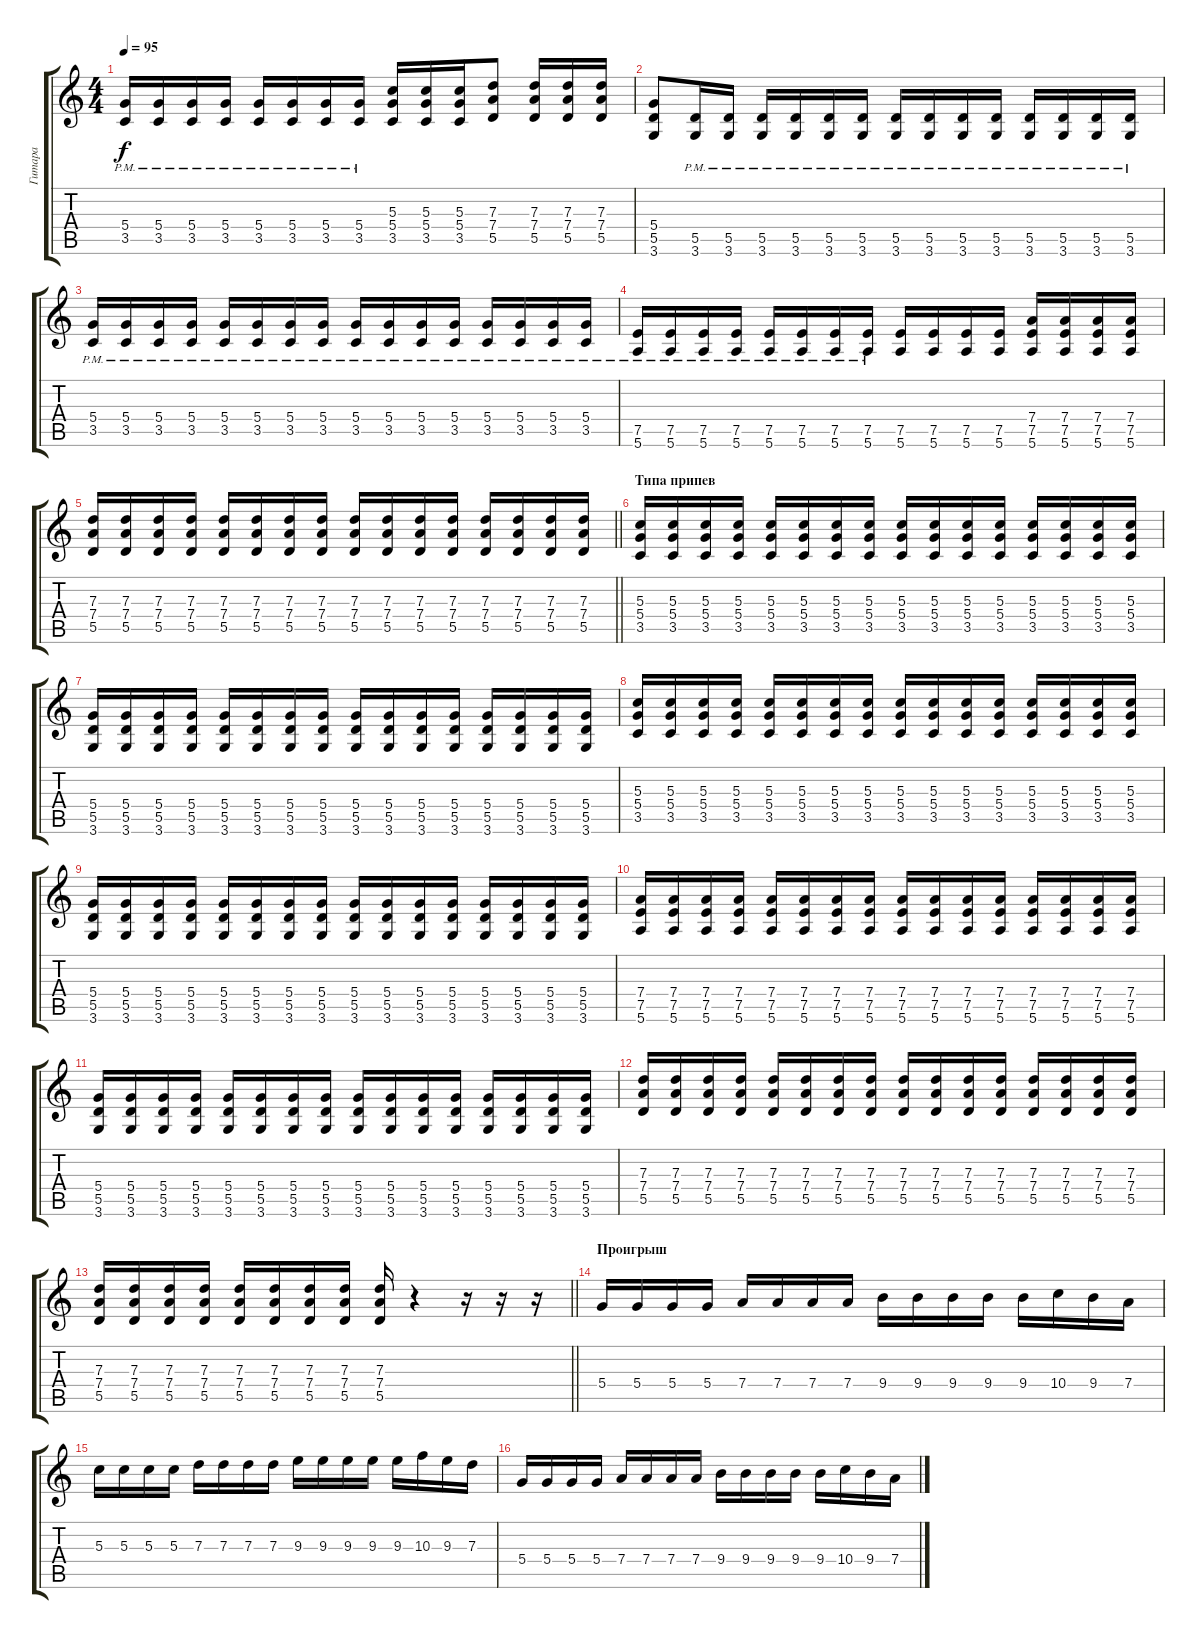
\track ("Гитара" "Гитара") {instrument overdrivenguitar}
\staff {score tabs}
\tuning (E4 B3 G3 D3 A2 E2) {hide}
\ts (4 4)
\tempo 95
\clef g2
\ks c
(5.4{pm} 3.5{pm}).16{dy f} (5.4{pm} 3.5{pm}).16 (5.4{pm} 3.5{pm}).16 (5.4{pm} 3.5{pm}).16 (5.4{pm} 3.5{pm}).16 (5.4{pm} 3.5{pm}).16 (5.4{pm} 3.5{pm}).16 (5.4{pm} 3.5{pm}).16 (5.3 5.4 3.5).16 (5.3 5.4 3.5).16 (5.3 5.4 3.5).16 (7.3 7.4 5.5).8 (7.3 7.4 5.5).16 (7.3 7.4 5.5).16 (7.3 7.4 5.5).16 |
(5.4 5.5 3.6).8 (5.5{pm} 3.6{pm}).16 (5.5{pm} 3.6{pm}).16 (5.5{pm} 3.6{pm}).16 (5.5{pm} 3.6{pm}).16 (5.5{pm} 3.6{pm}).16 (5.5{pm} 3.6{pm}).16 (5.5{pm} 3.6{pm}).16 (5.5{pm} 3.6{pm}).16 (5.5{pm} 3.6{pm}).16 (5.5{pm} 3.6{pm}).16 (5.5{pm} 3.6{pm}).16 (5.5{pm} 3.6{pm}).16 (5.5{pm} 3.6{pm}).16 (5.5{pm} 3.6{pm}).16 |
(5.4{pm} 3.5{pm}).16 (5.4{pm} 3.5{pm}).16 (5.4{pm} 3.5{pm}).16 (5.4{pm} 3.5{pm}).16 (5.4{pm} 3.5{pm}).16 (5.4{pm} 3.5{pm}).16 (5.4{pm} 3.5{pm}).16 (5.4{pm} 3.5{pm}).16 (5.4{pm} 3.5{pm}).16 (5.4{pm} 3.5{pm}).16 (5.4{pm} 3.5{pm}).16 (5.4{pm} 3.5{pm}).16 (5.4{pm} 3.5{pm}).16 (5.4{pm} 3.5{pm}).16 (5.4{pm} 3.5{pm}).16 (5.4{pm} 3.5{pm}).16 |
(7.5{pm} 5.6{pm}).16 (7.5{pm} 5.6{pm}).16 (7.5{pm} 5.6{pm}).16 (7.5{pm} 5.6{pm}).16 (7.5{pm} 5.6{pm}).16 (7.5{pm} 5.6{pm}).16 (7.5{pm} 5.6{pm}).16 (7.5{pm} 5.6{pm}).16 (7.5 5.6).16 (7.5 5.6).16 (7.5 5.6).16 (7.5 5.6).16 (7.4 7.5 5.6).16 (7.4 7.5 5.6).16 (7.4 7.5 5.6).16 (7.4 7.5 5.6).16 |
\barLineRight lightlight
(7.3 7.4 5.5).16 (7.3 7.4 5.5).16 (7.3 7.4 5.5).16 (7.3 7.4 5.5).16 (7.3 7.4 5.5).16 (7.3 7.4 5.5).16 (7.3 7.4 5.5).16 (7.3 7.4 5.5).16 (7.3 7.4 5.5).16 (7.3 7.4 5.5).16 (7.3 7.4 5.5).16 (7.3 7.4 5.5).16 (7.3 7.4 5.5).16 (7.3 7.4 5.5).16 (7.3 7.4 5.5).16 (7.3 7.4 5.5).16 |
\section ("" "Типа припев")
(5.3 5.4 3.5).16 (5.3 5.4 3.5).16 (5.3 5.4 3.5).16 (5.3 5.4 3.5).16 (5.3 5.4 3.5).16 (5.3 5.4 3.5).16 (5.3 5.4 3.5).16 (5.3 5.4 3.5).16 (5.3 5.4 3.5).16 (5.3 5.4 3.5).16 (5.3 5.4 3.5).16 (5.3 5.4 3.5).16 (5.3 5.4 3.5).16 (5.3 5.4 3.5).16 (5.3 5.4 3.5).16 (5.3 5.4 3.5).16 |
(5.4 5.5 3.6).16 (5.4 5.5 3.6).16 (5.4 5.5 3.6).16 (5.4 5.5 3.6).16 (5.4 5.5 3.6).16 (5.4 5.5 3.6).16 (5.4 5.5 3.6).16 (5.4 5.5 3.6).16 (5.4 5.5 3.6).16 (5.4 5.5 3.6).16 (5.4 5.5 3.6).16 (5.4 5.5 3.6).16 (5.4 5.5 3.6).16 (5.4 5.5 3.6).16 (5.4 5.5 3.6).16 (5.4 5.5 3.6).16 |
(5.3 5.4 3.5).16 (5.3 5.4 3.5).16 (5.3 5.4 3.5).16 (5.3 5.4 3.5).16 (5.3 5.4 3.5).16 (5.3 5.4 3.5).16 (5.3 5.4 3.5).16 (5.3 5.4 3.5).16 (5.3 5.4 3.5).16 (5.3 5.4 3.5).16 (5.3 5.4 3.5).16 (5.3 5.4 3.5).16 (5.3 5.4 3.5).16 (5.3 5.4 3.5).16 (5.3 5.4 3.5).16 (5.3 5.4 3.5).16 |
(5.4 5.5 3.6).16 (5.4 5.5 3.6).16 (5.4 5.5 3.6).16 (5.4 5.5 3.6).16 (5.4 5.5 3.6).16 (5.4 5.5 3.6).16 (5.4 5.5 3.6).16 (5.4 5.5 3.6).16 (5.4 5.5 3.6).16 (5.4 5.5 3.6).16 (5.4 5.5 3.6).16 (5.4 5.5 3.6).16 (5.4 5.5 3.6).16 (5.4 5.5 3.6).16 (5.4 5.5 3.6).16 (5.4 5.5 3.6).16 |
(7.4 7.5 5.6).16 (7.4 7.5 5.6).16 (7.4 7.5 5.6).16 (7.4 7.5 5.6).16 (7.4 7.5 5.6).16 (7.4 7.5 5.6).16 (7.4 7.5 5.6).16 (7.4 7.5 5.6).16 (7.4 7.5 5.6).16 (7.4 7.5 5.6).16 (7.4 7.5 5.6).16 (7.4 7.5 5.6).16 (7.4 7.5 5.6).16 (7.4 7.5 5.6).16 (7.4 7.5 5.6).16 (7.4 7.5 5.6).16 |
(5.4 5.5 3.6).16 (5.4 5.5 3.6).16 (5.4 5.5 3.6).16 (5.4 5.5 3.6).16 (5.4 5.5 3.6).16 (5.4 5.5 3.6).16 (5.4 5.5 3.6).16 (5.4 5.5 3.6).16 (5.4 5.5 3.6).16 (5.4 5.5 3.6).16 (5.4 5.5 3.6).16 (5.4 5.5 3.6).16 (5.4 5.5 3.6).16 (5.4 5.5 3.6).16 (5.4 5.5 3.6).16 (5.4 5.5 3.6).16 |
(7.3 7.4 5.5).16 (7.3 7.4 5.5).16 (7.3 7.4 5.5).16 (7.3 7.4 5.5).16 (7.3 7.4 5.5).16 (7.3 7.4 5.5).16 (7.3 7.4 5.5).16 (7.3 7.4 5.5).16 (7.3 7.4 5.5).16 (7.3 7.4 5.5).16 (7.3 7.4 5.5).16 (7.3 7.4 5.5).16 (7.3 7.4 5.5).16 (7.3 7.4 5.5).16 (7.3 7.4 5.5).16 (7.3 7.4 5.5).16 |
\barLineRight lightlight
(7.3 7.4 5.5).16 (7.3 7.4 5.5).16 (7.3 7.4 5.5).16 (7.3 7.4 5.5).16 (7.3 7.4 5.5).16 (7.3 7.4 5.5).16 (7.3 7.4 5.5).16 (7.3 7.4 5.5).16 (7.3 7.4 5.5).16 r.4 r.16 r.16 r.16 |
\section ("" "Проигрыш")
5.4.16 5.4.16 5.4.16 5.4.16 7.4.16 7.4.16 7.4.16 7.4.16 9.4.16 9.4.16 9.4.16 9.4.16 9.4.16 10.4.16 9.4.16 7.4.16 |
5.3.16 5.3.16 5.3.16 5.3.16 7.3.16 7.3.16 7.3.16 7.3.16 9.3.16 9.3.16 9.3.16 9.3.16 9.3.16 10.3.16 9.3.16 7.3.16 |
5.4.16 5.4.16 5.4.16 5.4.16 7.4.16 7.4.16 7.4.16 7.4.16 9.4.16 9.4.16 9.4.16 9.4.16 9.4.16 10.4.16 9.4.16 7.4.16
